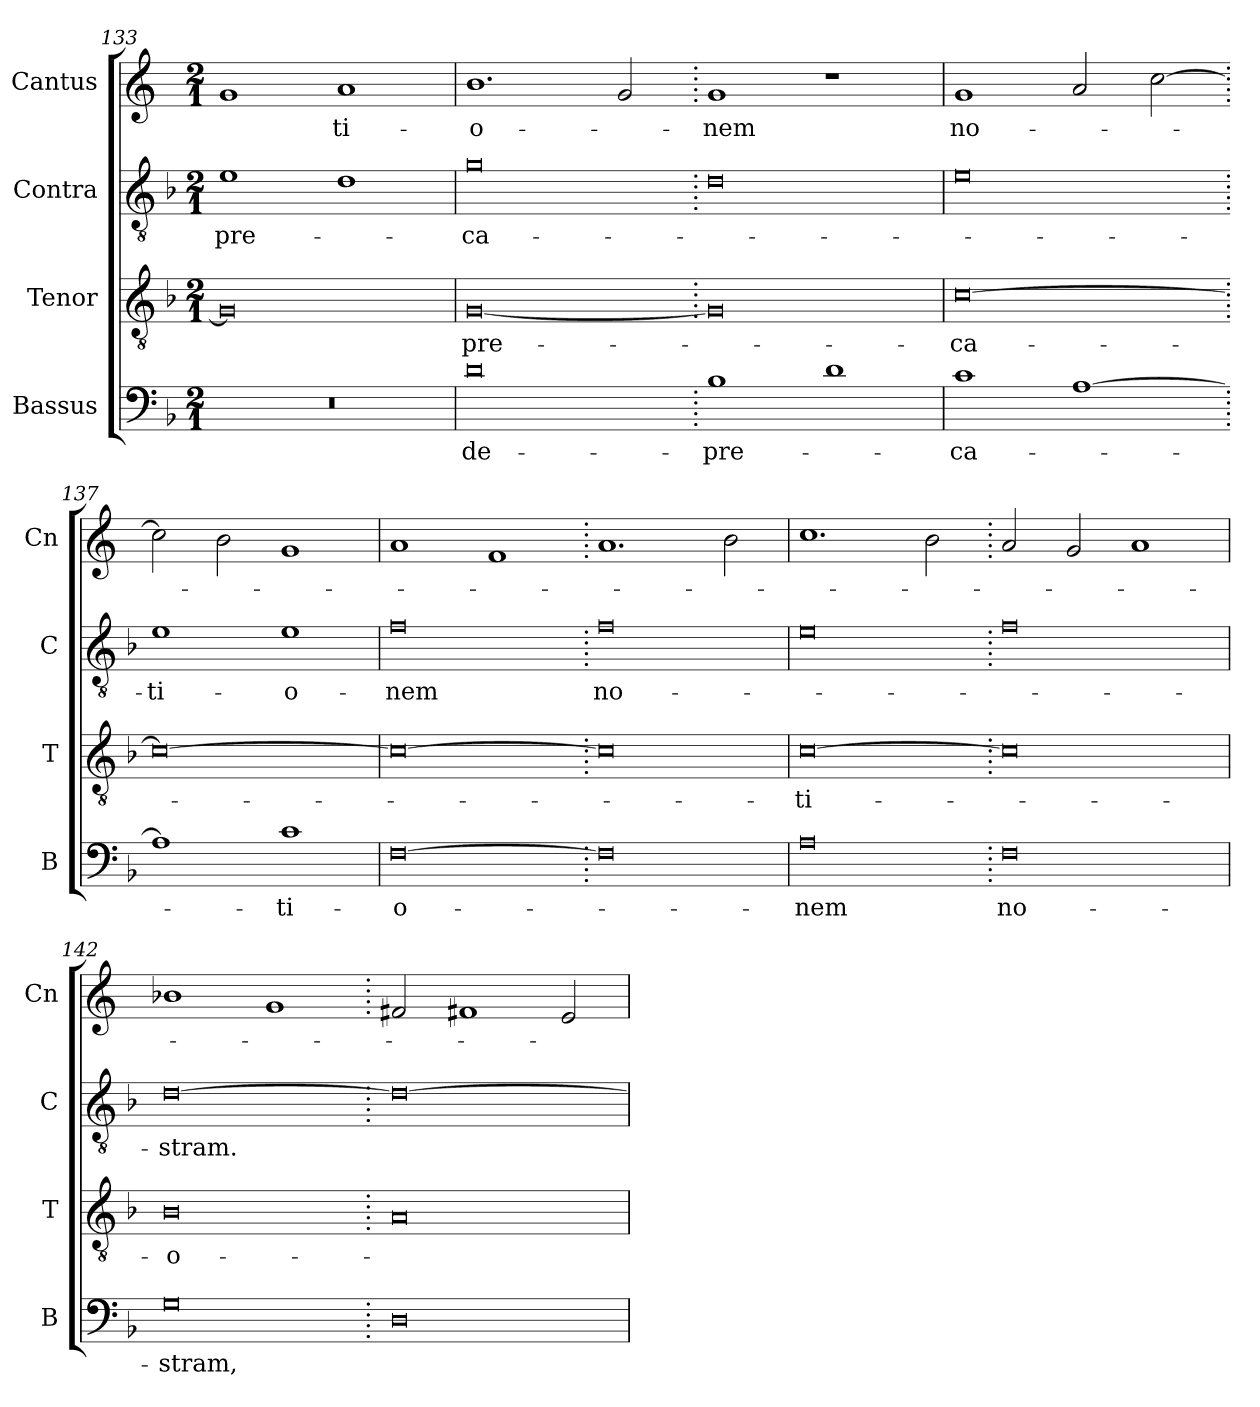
**kern	**text	**kern	**text	**kern	**text	**kern	**text
*part4	*part4	*part3	*part3	*part2	*part2	*part1	*part1
*staff4	*staff4	*staff3	*staff3	*staff2	*staff2	*staff1	*staff1
*I"Bassus	*	*I"Tenor	*	*I"Contra	*	*I"Cantus	*
*I'B	*	*I'T	*	*I'C	*	*I'Cn	*
*clefF4	*	*clefGv2	*	*clefGv2	*	*clefG2	*
*k[b-]	*	*k[b-]	*	*k[b-]	*	*k[]	*
*M2/1	*	*M2/1	*	*M2/1	*	*M2/1	*
=133	=133	=133	=133	=133	=133	=133	=133
0r	.	0G]	.	1e	-pre-	1g	.
.	.	.	.	1d	.	1a	-ti-
=134	=134	=134	=134	=134	=134	=134	=134
0d	de-	[0G	-pre-	0g	-ca-	1.b	-o-
.	.	.	.	.	.	2g/	.
=135.	=135.	=135.	=135.	=135.	=135.	=135.	=135.
1B-	-pre-	0G]	.	0d	.	1g	-nem
1d	.	.	.	.	.	1r	.
=136	=136	=136	=136	=136	=136	=136	=136
1c	-ca-	[0c	-ca-	0e	.	1g	no-
[1A	.	.	.	.	.	2a/	.
.	.	.	.	.	.	[2cc\	.
=137.	=137.	=137.	=137.	=137.	=137.	=137.	=137.
1A]	.	0c_	.	1e	-ti-	2cc\]	.
.	.	.	.	.	.	2b\	.
1c	-ti-	.	.	1e	-o-	1g	.
=138	=138	=138	=138	=138	=138	=138	=138
[0F	-o-	0c_	.	0f	-nem	1a	.
.	.	.	.	.	.	1f	.
=139.	=139.	=139.	=139.	=139.	=139.	=139.	=139.
0F]	.	0c]	.	0f	no-	1.a	.
.	.	.	.	.	.	2b\	.
=140	=140	=140	=140	=140	=140	=140	=140
0A	-nem	[0c	-ti-	0e	.	1.cc	.
.	.	.	.	.	.	2b\	.
=141.	=141.	=141.	=141.	=141.	=141.	=141.	=141.
0F	no-	0c]	.	0f	.	2a/	.
.	.	.	.	.	.	2g/	.
.	.	.	.	.	.	1a	.
=142	=142	=142	=142	=142	=142	=142	=142
0G	-stram,	0B-	-o-	[0d	-stram.	1b-X	.
.	.	.	.	.	.	1g	.
=143.	=143.	=143.	=143.	=143.	=143.	=143.	=143.
0D	.	0A	.	0d_	.	2f#X/	.
.	.	.	.	.	.	1f#X	.
.	.	.	.	.	.	2e/	.
=	=	=	=	=	=	=	=
*-	*-	*-	*-	*-	*-	*-	*-
